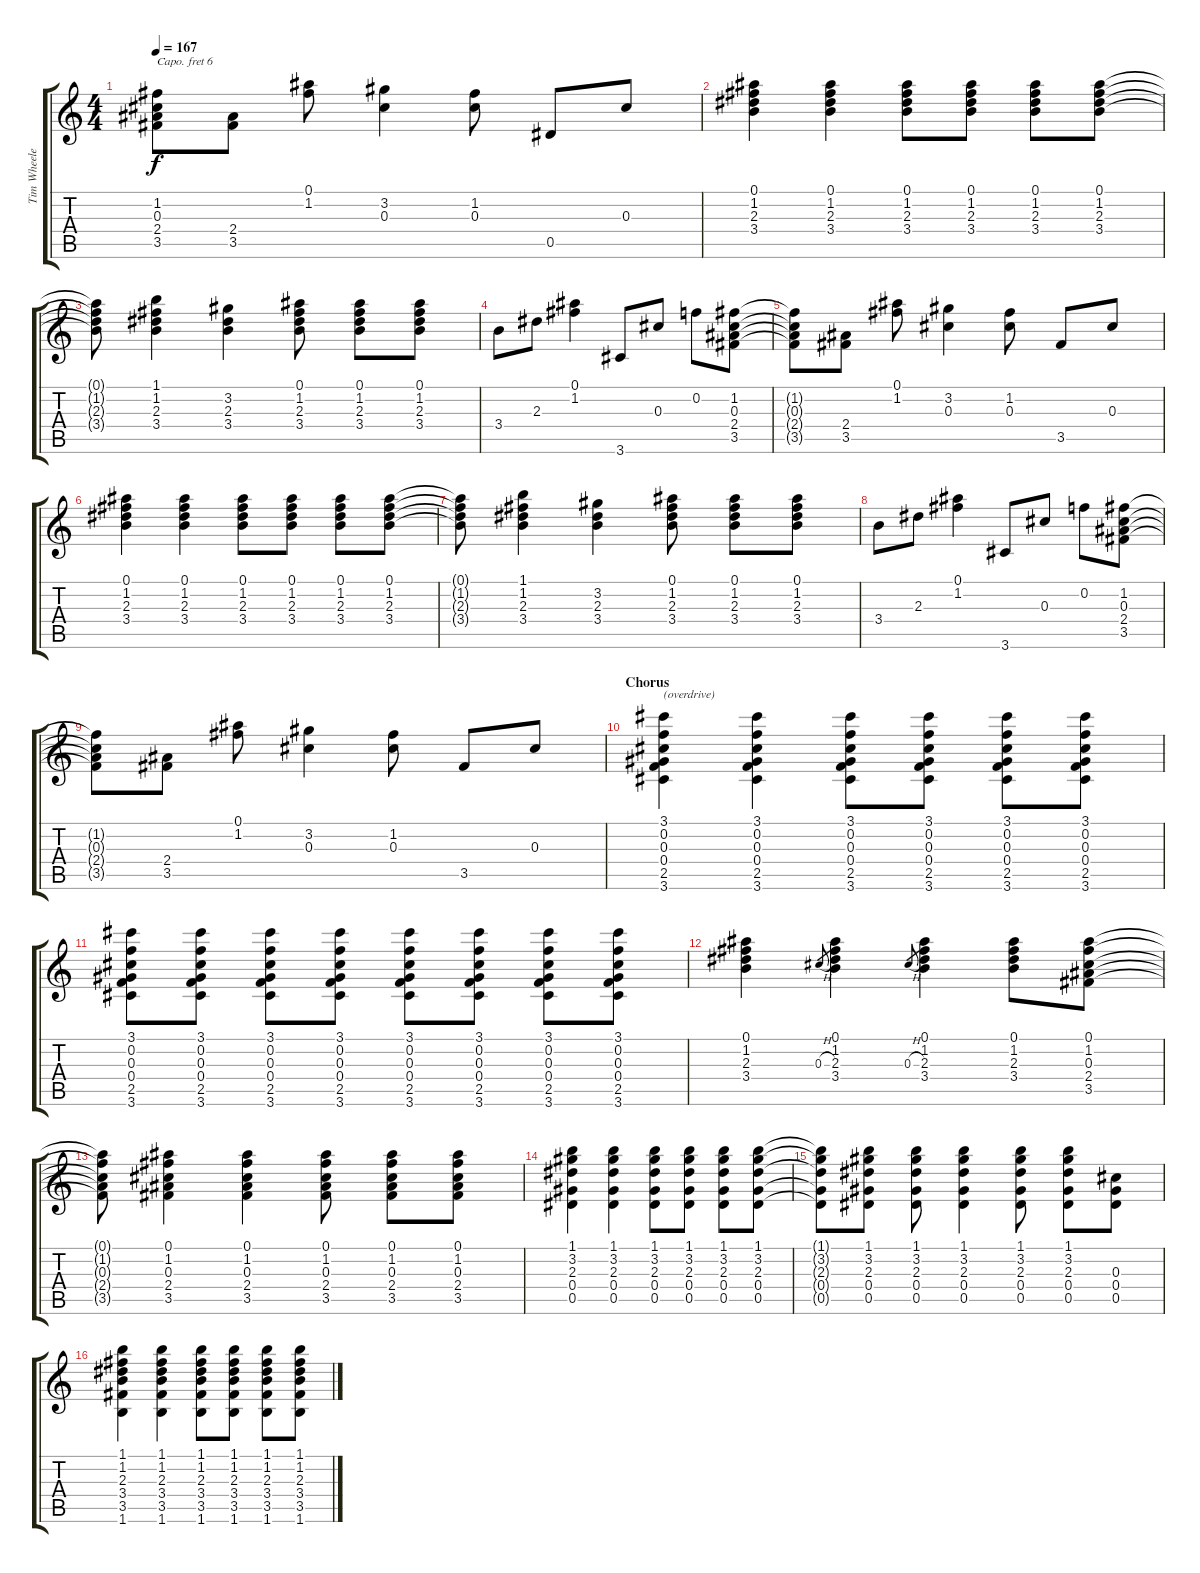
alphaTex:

\track ("Tim Wheeler" "Tim Wheele") {instrument electricguitarjazz}
\staff {score tabs}
\capo 6
\tuning (E4 B3 G3 D3 A2 E2) {hide}
\ts (4 4)
\tempo 167
\clef g2
\ks c
(1.2{t} 0.3{t} 2.4{t} 3.5{t}).8{dy f} (2.4 3.5).8 (0.1 1.2).8 (3.2 0.3).4 (1.2 0.3).8 0.5.8 0.3.8 |
(0.1 1.2 2.3 3.4).4{instrument electricguitarmuted} (0.1 1.2 2.3 3.4).4 (0.1 1.2 2.3 3.4).8 (0.1 1.2 2.3 3.4).8 (0.1 1.2 2.3 3.4).8 (0.1 1.2 2.3 3.4).8 |
(0.1{t} 1.2{t} 2.3{t} 3.4{t}).8 (1.1 1.2 2.3 3.4).4 (3.2 2.3 3.4).4 (0.1 1.2 2.3 3.4).8 (0.1 1.2 2.3 3.4).8 (0.1 1.2 2.3 3.4).8 |
3.4.8 2.3.8 (0.1 1.2).4 3.6.8 0.3.8 0.2.8 (1.2 0.3 2.4 3.5).8 |
(1.2{t} 0.3{t} 2.4{t} 3.5{t}).8 (2.4 3.5).8 (0.1 1.2).8 (3.2 0.3).4 (1.2 0.3).8 3.5.8 0.3.8 |
(0.1 1.2 2.3 3.4).4 (0.1 1.2 2.3 3.4).4 (0.1 1.2 2.3 3.4).8 (0.1 1.2 2.3 3.4).8 (0.1 1.2 2.3 3.4).8 (0.1 1.2 2.3 3.4).8 |
(0.1{t} 1.2{t} 2.3{t} 3.4{t}).8 (1.1 1.2 2.3 3.4).4 (3.2 2.3 3.4).4 (0.1 1.2 2.3 3.4).8 (0.1 1.2 2.3 3.4).8 (0.1 1.2 2.3 3.4).8 |
3.4.8 2.3.8 (0.1 1.2).4 3.6.8 0.3.8 0.2.8 (1.2 0.3 2.4 3.5).8 |
(1.2{t} 0.3{t} 2.4{t} 3.5{t}).8 (2.4 3.5).8 (0.1 1.2).8 (3.2 0.3).4 (1.2 0.3).8 3.5.8 0.3.8 |
\section ("" "Chorus")
(3.1 0.2 0.3 0.4 2.5 3.6).4{txt "(overdrive)" volume 8 instrument overdrivenguitar} (3.1 0.2 0.3 0.4 2.5 3.6).4 (3.1 0.2 0.3 0.4 2.5 3.6).8 (3.1 0.2 0.3 0.4 2.5 3.6).8 (3.1 0.2 0.3 0.4 2.5 3.6).8 (3.1 0.2 0.3 0.4 2.5 3.6).8 |
(3.1 0.2 0.3 0.4 2.5 3.6).8 (3.1 0.2 0.3 0.4 2.5 3.6).8 (3.1 0.2 0.3 0.4 2.5 3.6).8 (3.1 0.2 0.3 0.4 2.5 3.6).8 (3.1 0.2 0.3 0.4 2.5 3.6).8 (3.1 0.2 0.3 0.4 2.5 3.6).8 (3.1 0.2 0.3 0.4 2.5 3.6).8 (3.1 0.2 0.3 0.4 2.5 3.6).8 |
(0.1 1.2 2.3 3.4).4 0.3{h}.8{gr} (0.1 1.2 2.3 3.4).4 0.3{h}.8{gr} (0.1 1.2 2.3 3.4).4 (0.1 1.2 2.3 3.4).8 (0.1 1.2 0.3 2.4 3.5).8 |
(0.1{t} 1.2{t} 0.3{t} 2.4{t} 3.5{t}).8 (0.1 1.2 0.3 2.4 3.5).4 (0.1 1.2 0.3 2.4 3.5).4 (0.1 1.2 0.3 2.4 3.5).8 (0.1 1.2 0.3 2.4 3.5).8 (0.1 1.2 0.3 2.4 3.5).8 |
(1.1 3.2 2.3 0.4 0.5).4 (1.1 3.2 2.3 0.4 0.5).4 (1.1 3.2 2.3 0.4 0.5).8 (1.1 3.2 2.3 0.4 0.5).8 (1.1 3.2 2.3 0.4 0.5).8 (1.1 3.2 2.3 0.4 0.5).8 |
(1.1{t} 3.2{t} 2.3{t} 0.4{t} 0.5{t}).8 (1.1 3.2 2.3 0.4 0.5).8 (1.1 3.2 2.3 0.4 0.5).8 (1.1 3.2 2.3 0.4 0.5).4 (1.1 3.2 2.3 0.4 0.5).8 (1.1 3.2 2.3 0.4 0.5).8 (0.3 0.4 0.5).8 |
(1.1 1.2 2.3 3.4 3.5 1.6).4 (1.1 1.2 2.3 3.4 3.5 1.6).4 (1.1 1.2 2.3 3.4 3.5 1.6).8 (1.1 1.2 2.3 3.4 3.5 1.6).8 (1.1 1.2 2.3 3.4 3.5 1.6).8 (1.1 1.2 2.3 3.4 3.5 1.6).8
